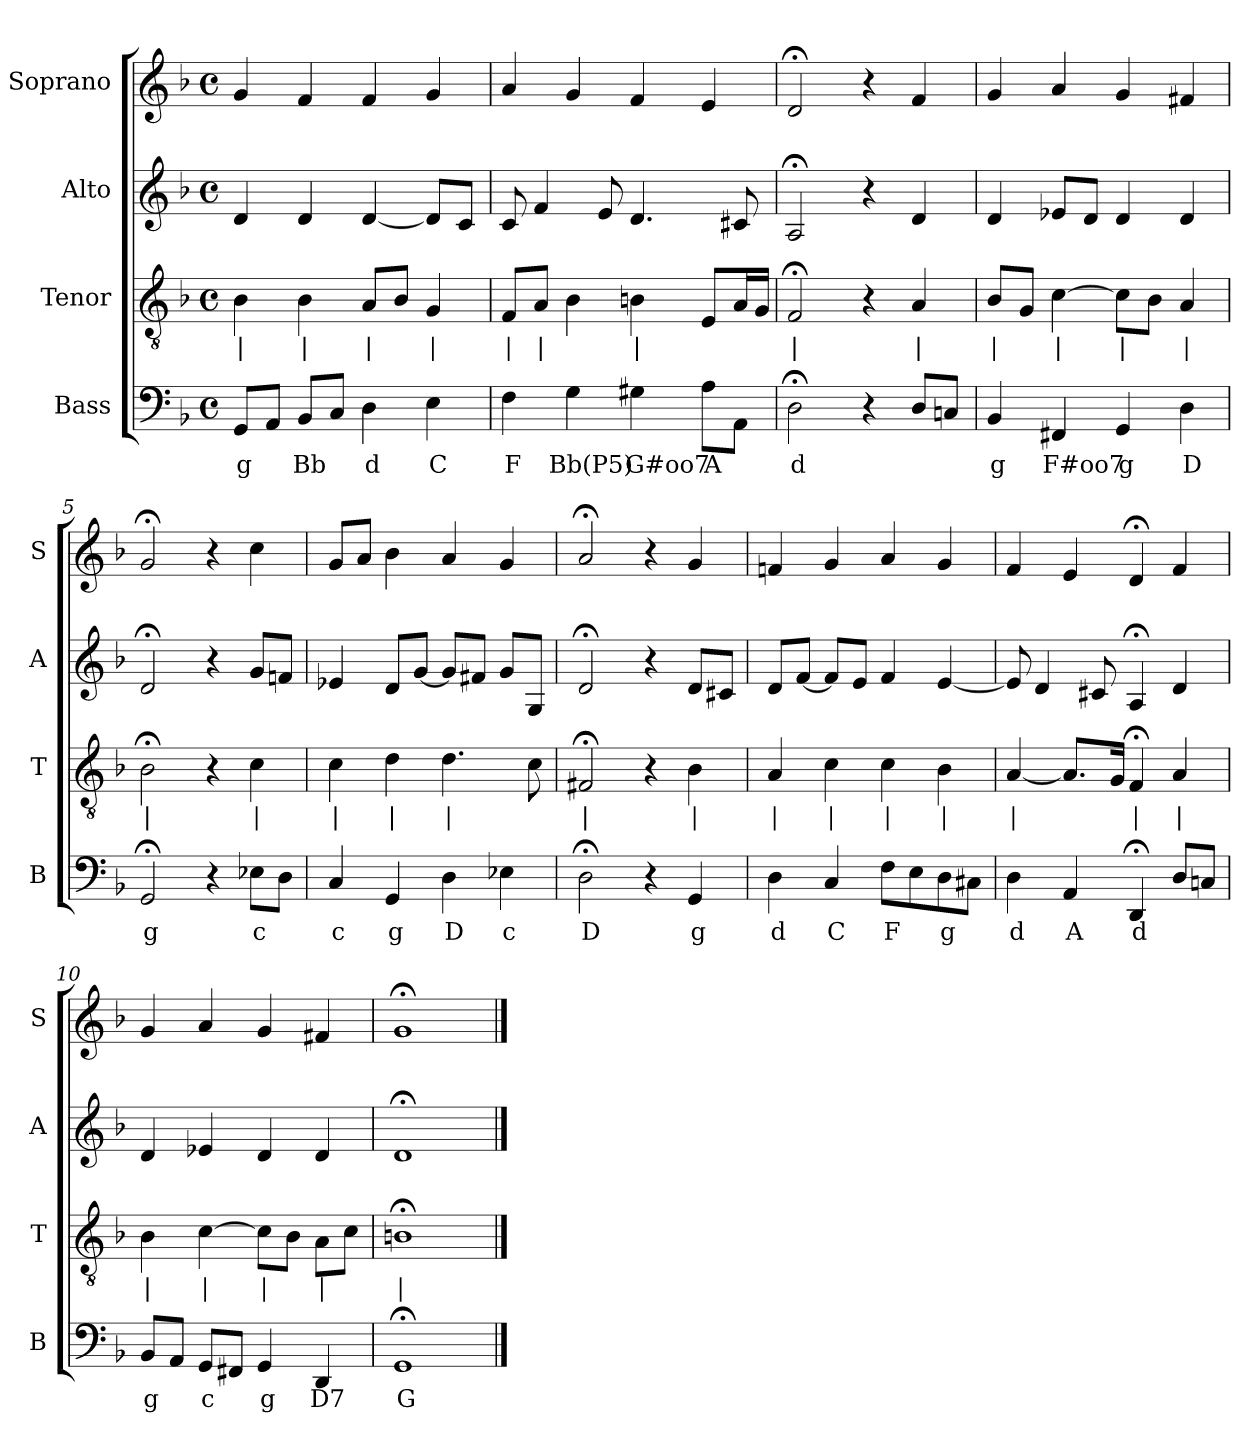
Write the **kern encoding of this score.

**kern	**text	**kern	**text	**kern	**kern
*part4	*part4	*part3	*part3	*part2	*part1
*staff4	*staff4	*staff3	*staff3	*staff2	*staff1
*I"Bass	*	*I"Tenor	*	*I"Alto	*I"Soprano
*I'B	*	*I'T	*	*I'A	*I'S
*clefF4	*	*clefGv2	*	*clefG2	*clefG2
*k[b-]	*	*k[b-]	*	*k[b-]	*k[b-]
*G:dor	*	*G:dor	*	*G:dor	*G:dor
*M4/4	*	*M4/4	*	*M4/4	*M4/4
*met(c)	*	*met(c)	*	*met(c)	*met(c)
*MM100	*	*MM100	*	*MM100	*MM100
=1	=1	=1	=1	=1	=1
8GGL	g	4B-	|	4d	4g
8AAJ	.	.	.	.	.
8BB-L	Bb	4B-	|	4d	4f
8CJ	.	.	.	.	.
4D	d	8AL	|	[4d	4f
.	.	8B-J	.	.	.
4E	C	4G	|	8dL]	4g
.	.	.	.	8cJ	.
=2	=2	=2	=2	=2	=2
4F	F	8FL	|	8c	4a
.	.	8AJ	|	4f	.
4G	Bb(P5)	4B-	.	.	4g
.	.	.	.	8e	.
4G#X	G#oo7	4Bn	|	4.d	4f
8AL	A	8EL	.	.	4e
8AAJ	.	16AL	.	8c#X	.
.	.	16GJJ	.	.	.
=3	=3	=3	=3	=3	=3
2D;<	d	2F;<	|	2A;<	2d;<
4r	.	4r	.	4r	4r
8DL	.	4A	|	4d	4f
8CnJ	.	.	.	.	.
=4	=4	=4	=4	=4	=4
4BB-	g	8B-L	|	4d	4g
.	.	8GJ	.	.	.
4FF#X	F#oo7	[4c	|	8e-XL	4a
.	.	.	.	8dJ	.
4GG	g	8cL]	|	4d	4g
.	.	8B-J	.	.	.
4D	D	4A	|	4d	4f#X
=5	=5	=5	=5	=5	=5
2GG;<	g	2B-;<	|	2d;<	2g;<
4r	.	4r	.	4r	4r
8E-XL	c	4c	|	8gL	4cc
8DJ	.	.	.	8fnJ	.
=6	=6	=6	=6	=6	=6
4C	c	4c	|	4e-X	8gL
.	.	.	.	.	8aJ
4GG	g	4d	|	8dL	4b-
.	.	.	.	[8gJ	.
4D	D	4.d	|	8gL]	4a
.	.	.	.	8f#XJ	.
4E-X	c	.	.	8gL	4g
.	.	8c	.	8GJ	.
=7	=7	=7	=7	=7	=7
2D;<	D	2F#X;<	|	2d;<	2a;<
4r	.	4r	.	4r	4r
4GG	g	4B-	|	8dL	4g
.	.	.	.	8c#XJ	.
=8	=8	=8	=8	=8	=8
4D	d	4A	|	8dL	4fn
.	.	.	.	[8fJ	.
4C	C	4c	|	8fL]	4g
.	.	.	.	8eJ	.
8FL	F	4c	|	4f	4a
8E	.	.	.	.	.
8D	g	4B-	|	[4e	4g
8C#XJ	.	.	.	.	.
=9	=9	=9	=9	=9	=9
4D	d	[4A	|	8e]	4f
.	.	.	.	4d	.
4AA	A	8.AL]	.	.	4e
.	.	.	.	8c#X	.
.	.	16GJk	.	.	.
4DD;<	d	4F;<	|	4A;<	4d;<
8DL	.	4A	|	4d	4f
8CnJ	.	.	.	.	.
=10	=10	=10	=10	=10	=10
8BB-L	g	4B-	|	4d	4g
8AAJ	.	.	.	.	.
8GGL	c	[4c	|	4e-X	4a
8FF#XJ	.	.	.	.	.
4GG	g	8cL]	|	4d	4g
.	.	8B-J	.	.	.
4DD	D7	8AL	|	4d	4f#X
.	.	8cJ	.	.	.
=11	=11	=11	=11	=11	=11
1GG;<	G	1Bn;<	|	1d;<	1g;<
==	==	==	==	==	==
*-	*-	*-	*-	*-	*-
